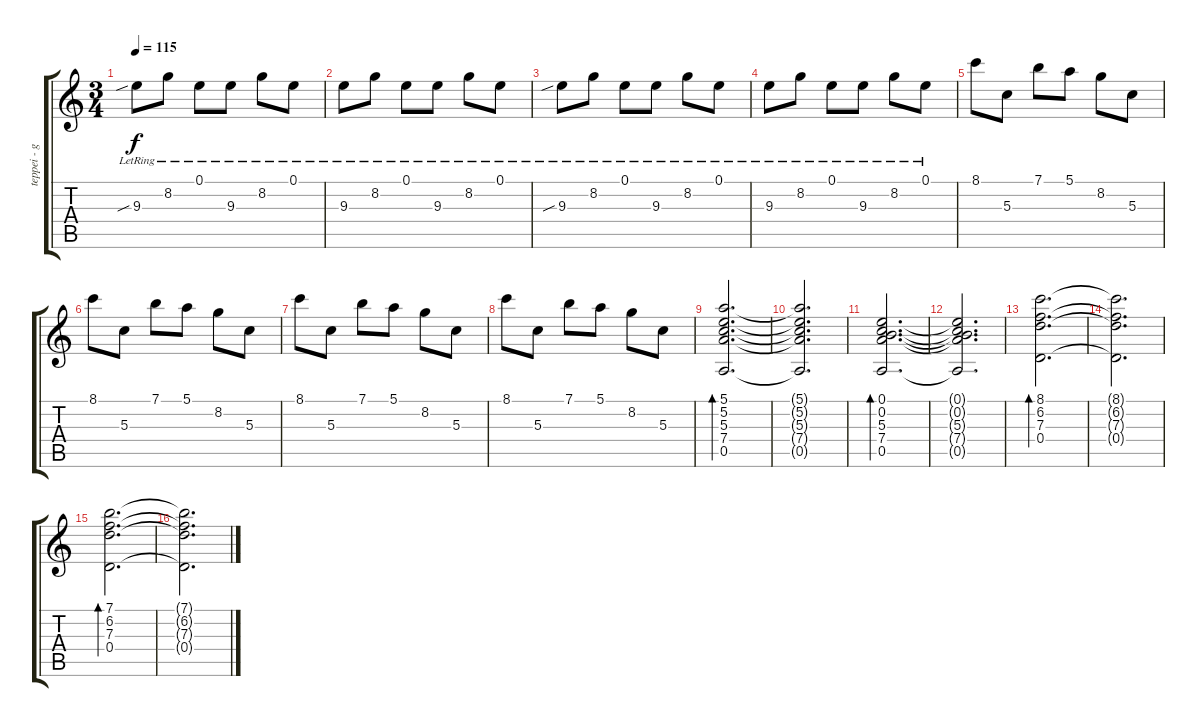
\track ("teppei - guitar" "teppei - g") {instrument electricguitarjazz}
\staff {score tabs}
\tuning (E4 B3 G3 D3 A2 E2) {hide}
\ts (3 4)
\tempo 115
\clef g2
\ks c
9.3{sib lr}.8{dy f} 8.2{lr}.8 0.1{lr}.8 9.3{lr}.8 8.2{lr}.8 0.1{lr}.8 |
9.3{lr}.8 8.2{lr}.8 0.1{lr}.8 9.3{lr}.8 8.2{lr}.8 0.1{lr}.8 |
9.3{sib lr}.8 8.2{lr}.8 0.1{lr}.8 9.3{lr}.8 8.2{lr}.8 0.1{lr}.8 |
9.3{lr}.8 8.2{lr}.8 0.1{lr}.8 9.3{lr}.8 8.2{lr}.8 0.1{lr}.8 |
8.1.8 5.3.8 7.1.8 5.1.8 8.2.8 5.3.8 |
8.1.8 5.3.8 7.1.8 5.1.8 8.2.8 5.3.8 |
8.1.8 5.3.8 7.1.8 5.1.8 8.2.8 5.3.8 |
8.1.8 5.3.8 7.1.8 5.1.8 8.2.8 5.3.8 |
(5.1 5.2 5.3 7.4 0.5).2{d bd 30} |
(5.1{t} 5.2{t} 5.3{t} 7.4{t} 0.5{t}).2{d} |
(0.1 0.2 5.3 7.4 0.5).2{d bd 30} |
(0.1{t} 0.2{t} 5.3{t} 7.4{t} 0.5{t}).2{d} |
(8.1 6.2 7.3 0.4).2{d bd 30} |
(8.1{t} 6.2{t} 7.3{t} 0.4{t}).2{d} |
(7.1 6.2 7.3 0.4).2{d bd 30} |
(7.1{t} 6.2{t} 7.3{t} 0.4{t}).2{d}
